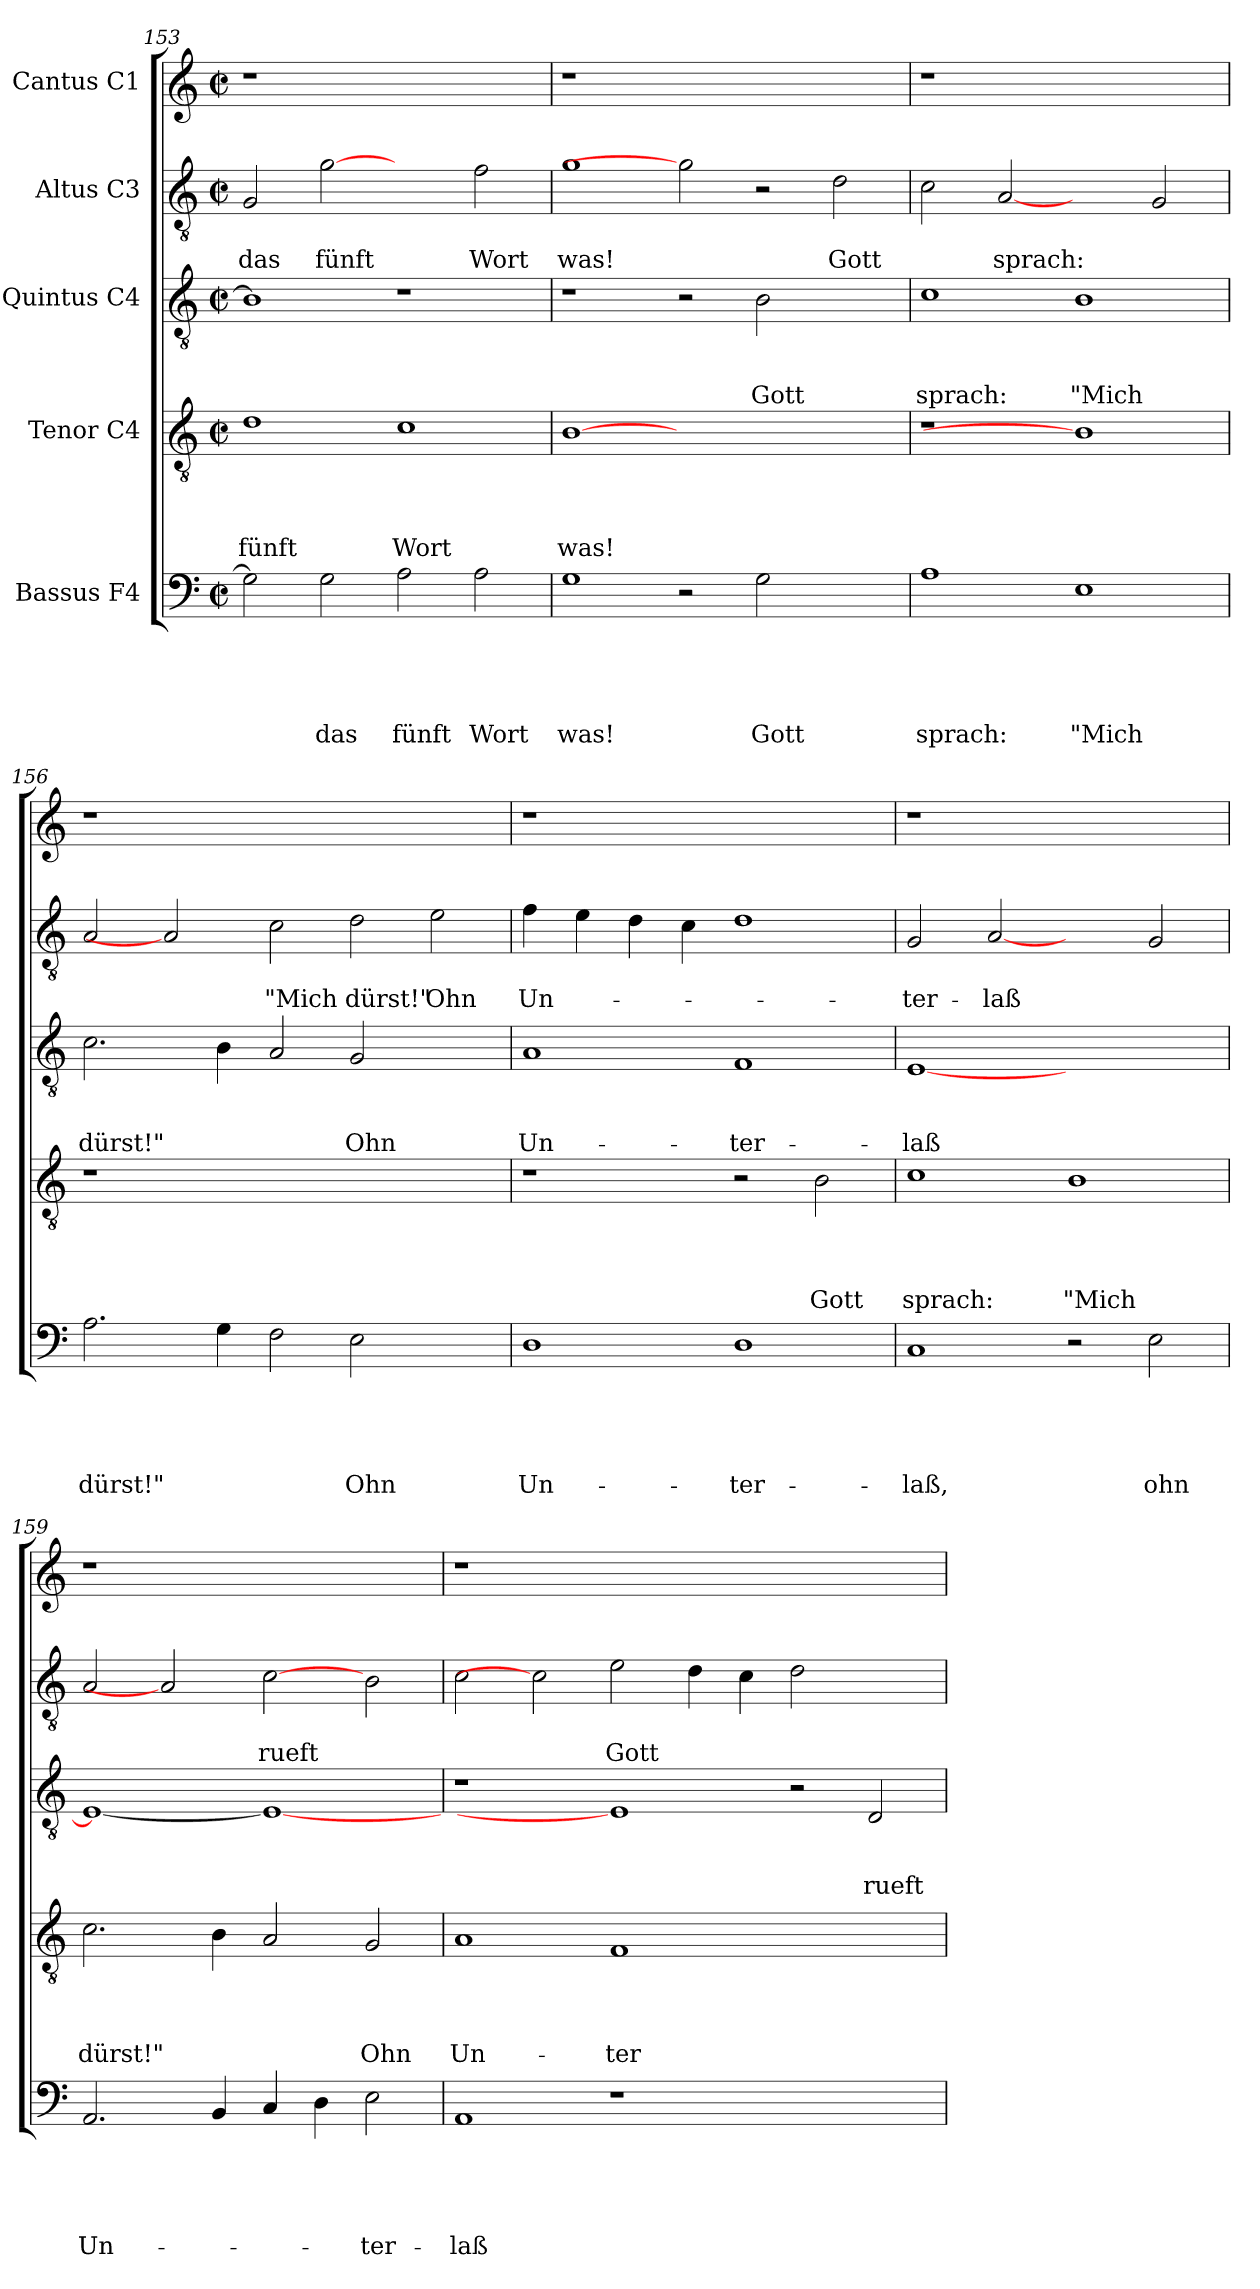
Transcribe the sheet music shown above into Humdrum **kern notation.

**kern	**text	**text	**text	**text	**text	**kern	**text	**text	**text	**text	**kern	**text	**text	**text	**kern	**text	**text	**kern
*part5	*part5	*part5	*part5	*part5	*part5	*part4	*part4	*part4	*part4	*part4	*part3	*part3	*part3	*part3	*part2	*part2	*part2	*part1
*staff5	*staff5	*staff5	*staff5	*staff5	*staff5	*staff4	*staff4	*staff4	*staff4	*staff4	*staff3	*staff3	*staff3	*staff3	*staff2	*staff2	*staff2	*staff1
*I"Bassus F4	*	*	*	*	*	*I"Tenor C4	*	*	*	*	*I"Quintus C4	*	*	*	*I"Altus C3	*	*	*I"Cantus C1
*clefF4	*	*	*	*	*	*clefGv2	*	*	*	*	*clefGv2	*	*	*	*clefGv2	*	*	*clefG2
*k[]	*	*	*	*	*	*k[]	*	*	*	*	*k[]	*	*	*	*k[]	*	*	*k[]
*C:	*	*	*	*	*	*C:	*	*	*	*	*C:	*	*	*	*C:	*	*	*C:
*M2/2	*	*	*	*	*	*M2/2	*	*	*	*	*M2/2	*	*	*	*M2/2	*	*	*M2/2
*met(c|)	*	*	*	*	*	*met(c|)	*	*	*	*	*met(c|)	*	*	*	*met(c|)	*	*	*met(c|)
=153	=153	=153	=153	=153	=153	=153	=153	=153	=153	=153	=153	=153	=153	=153	=153	=153	=153	=153
2G\]	.	.	.	.	.	1d	.	.	.	fünft	1B]	.	.	.	2G/	.	das	1r
2G\	.	.	.	.	das	.	.	.	.	.	.	.	.	.	[2g	.	fünft	.
2A\	.	.	.	.	fünft	1c	.	.	.	Wort	1r	.	.	.	2ryy	.	.	1ryy
2A\	.	.	.	.	Wort	.	.	.	.	.	.	.	.	.	2f\	.	Wort	.
=154	=154	=154	=154	=154	=154	=154	=154	=154	=154	=154	=154	=154	=154	=154	=154	=154	=154	=154
1G	.	.	.	.	was!	[1B	.	.	.	was!	1r	.	.	.	1g	.	was!	1r
2r	.	.	.	.	.	1.ryy	.	.	.	.	2r	.	.	.	2g]	.	.	1.ryy
2G\	.	.	.	.	Gott	.	.	.	.	.	2B\	.	.	Gott	2r	.	.	.
2ryy	.	.	.	.	.	.	.	.	.	.	2ryy	.	.	.	2d\	.	Gott	.
=155	=155	=155	=155	=155	=155	=155	=155	=155	=155	=155	=155	=155	=155	=155	=155	=155	=155	=155
1A	.	.	.	.	sprach:	1r	.	.	.	.	1c	.	.	sprach:	2c\	.	.	1r
.	.	.	.	.	.	.	.	.	.	.	.	.	.	.	[2A	.	sprach:	.
1E	.	.	.	.	"Mich	1B]	.	.	.	.	1B	.	.	"Mich	2ryy	.	.	1ryy
.	.	.	.	.	.	.	.	.	.	.	.	.	.	.	2G/	.	.	.
!!LO:LB:g=z
=156	=156	=156	=156	=156	=156	=156	=156	=156	=156	=156	=156	=156	=156	=156	=156	=156	=156	=156
2.A\	.	.	.	.	dürst!"	1r	.	.	.	.	2.c\	.	.	dürst!"	2A/	.	.	1r
.	.	.	.	.	.	.	.	.	.	.	.	.	.	.	2A]	.	.	.
4G\	.	.	.	.	.	.	.	.	.	.	4B\	.	.	.	.	.	.	.
2F\	.	.	.	.	.	1.ryy	.	.	.	.	2A/	.	.	.	2c\	.	"Mich	1.ryy
2E\	.	.	.	.	Ohn	.	.	.	.	.	2G/	.	.	Ohn	2d\	.	dürst!"	.
2ryy	.	.	.	.	.	.	.	.	.	.	2ryy	.	.	.	2e\	.	Ohn	.
=157	=157	=157	=157	=157	=157	=157	=157	=157	=157	=157	=157	=157	=157	=157	=157	=157	=157	=157
1D	.	.	.	.	Un-	1r	.	.	.	.	1A	.	.	Un-	4f\	.	Un-	1r
.	.	.	.	.	.	.	.	.	.	.	.	.	.	.	4e\	.	.	.
.	.	.	.	.	.	.	.	.	.	.	.	.	.	.	4d\	.	.	.
.	.	.	.	.	.	.	.	.	.	.	.	.	.	.	4c\	.	.	.
1D	.	.	.	.	-ter-	2r	.	.	.	.	1F	.	.	-ter-	1d	.	.	1ryy
.	.	.	.	.	.	2B\	.	.	.	Gott	.	.	.	.	.	.	.	.
=158	=158	=158	=158	=158	=158	=158	=158	=158	=158	=158	=158	=158	=158	=158	=158	=158	=158	=158
1C	.	.	.	.	-laß,	1c	.	.	.	sprach:	[1E	.	.	-laß	2G/	.	-ter-	1r
.	.	.	.	.	.	.	.	.	.	.	.	.	.	.	[2A	.	-laß	.
2r	.	.	.	.	.	1B	.	.	.	"Mich	1ryy	.	.	.	2ryy	.	.	1ryy
2E\	.	.	.	.	ohn	.	.	.	.	.	.	.	.	.	2G/	.	.	.
=159	=159	=159	=159	=159	=159	=159	=159	=159	=159	=159	=159	=159	=159	=159	=159	=159	=159	=159
2.AA/	.	.	.	.	Un-	2.c\	.	.	.	dürst!"	1E_	.	.	.	2A/	.	.	1r
.	.	.	.	.	.	.	.	.	.	.	.	.	.	.	2A]	.	.	.
4BB/	.	.	.	.	.	4B\	.	.	.	.	.	.	.	.	.	.	.	.
4C/	.	.	.	.	.	2A/	.	.	.	.	1E_	.	.	.	[2c	.	rueft	1ryy
4D\	.	.	.	.	.	.	.	.	.	.	.	.	.	.	.	.	.	.
2E\	.	.	.	.	-ter-	2G/	.	.	.	Ohn	.	.	.	.	2B\	.	.	.
=160	=160	=160	=160	=160	=160	=160	=160	=160	=160	=160	=160	=160	=160	=160	=160	=160	=160	=160
1AA	.	.	.	.	-laß	1A	.	.	.	Un-	1r	.	.	.	2c\	.	.	1r
.	.	.	.	.	.	.	.	.	.	.	.	.	.	.	2c]	.	.	.
1r	.	.	.	.	.	1F	.	.	.	-ter-	1E]	.	.	.	2e\	.	Gott	0ryy
.	.	.	.	.	.	.	.	.	.	.	.	.	.	.	4d\	.	.	.
.	.	.	.	.	.	.	.	.	.	.	.	.	.	.	4c\	.	.	.
1ryy	.	.	.	.	.	1ryy	.	.	.	.	2r	.	.	.	2d\	.	.	.
.	.	.	.	.	.	.	.	.	.	.	2D/	.	.	rueft	2ryy	.	.	.
=	=	=	=	=	=	=	=	=	=	=	=	=	=	=	=	=	=	=
*-	*-	*-	*-	*-	*-	*-	*-	*-	*-	*-	*-	*-	*-	*-	*-	*-	*-	*-
